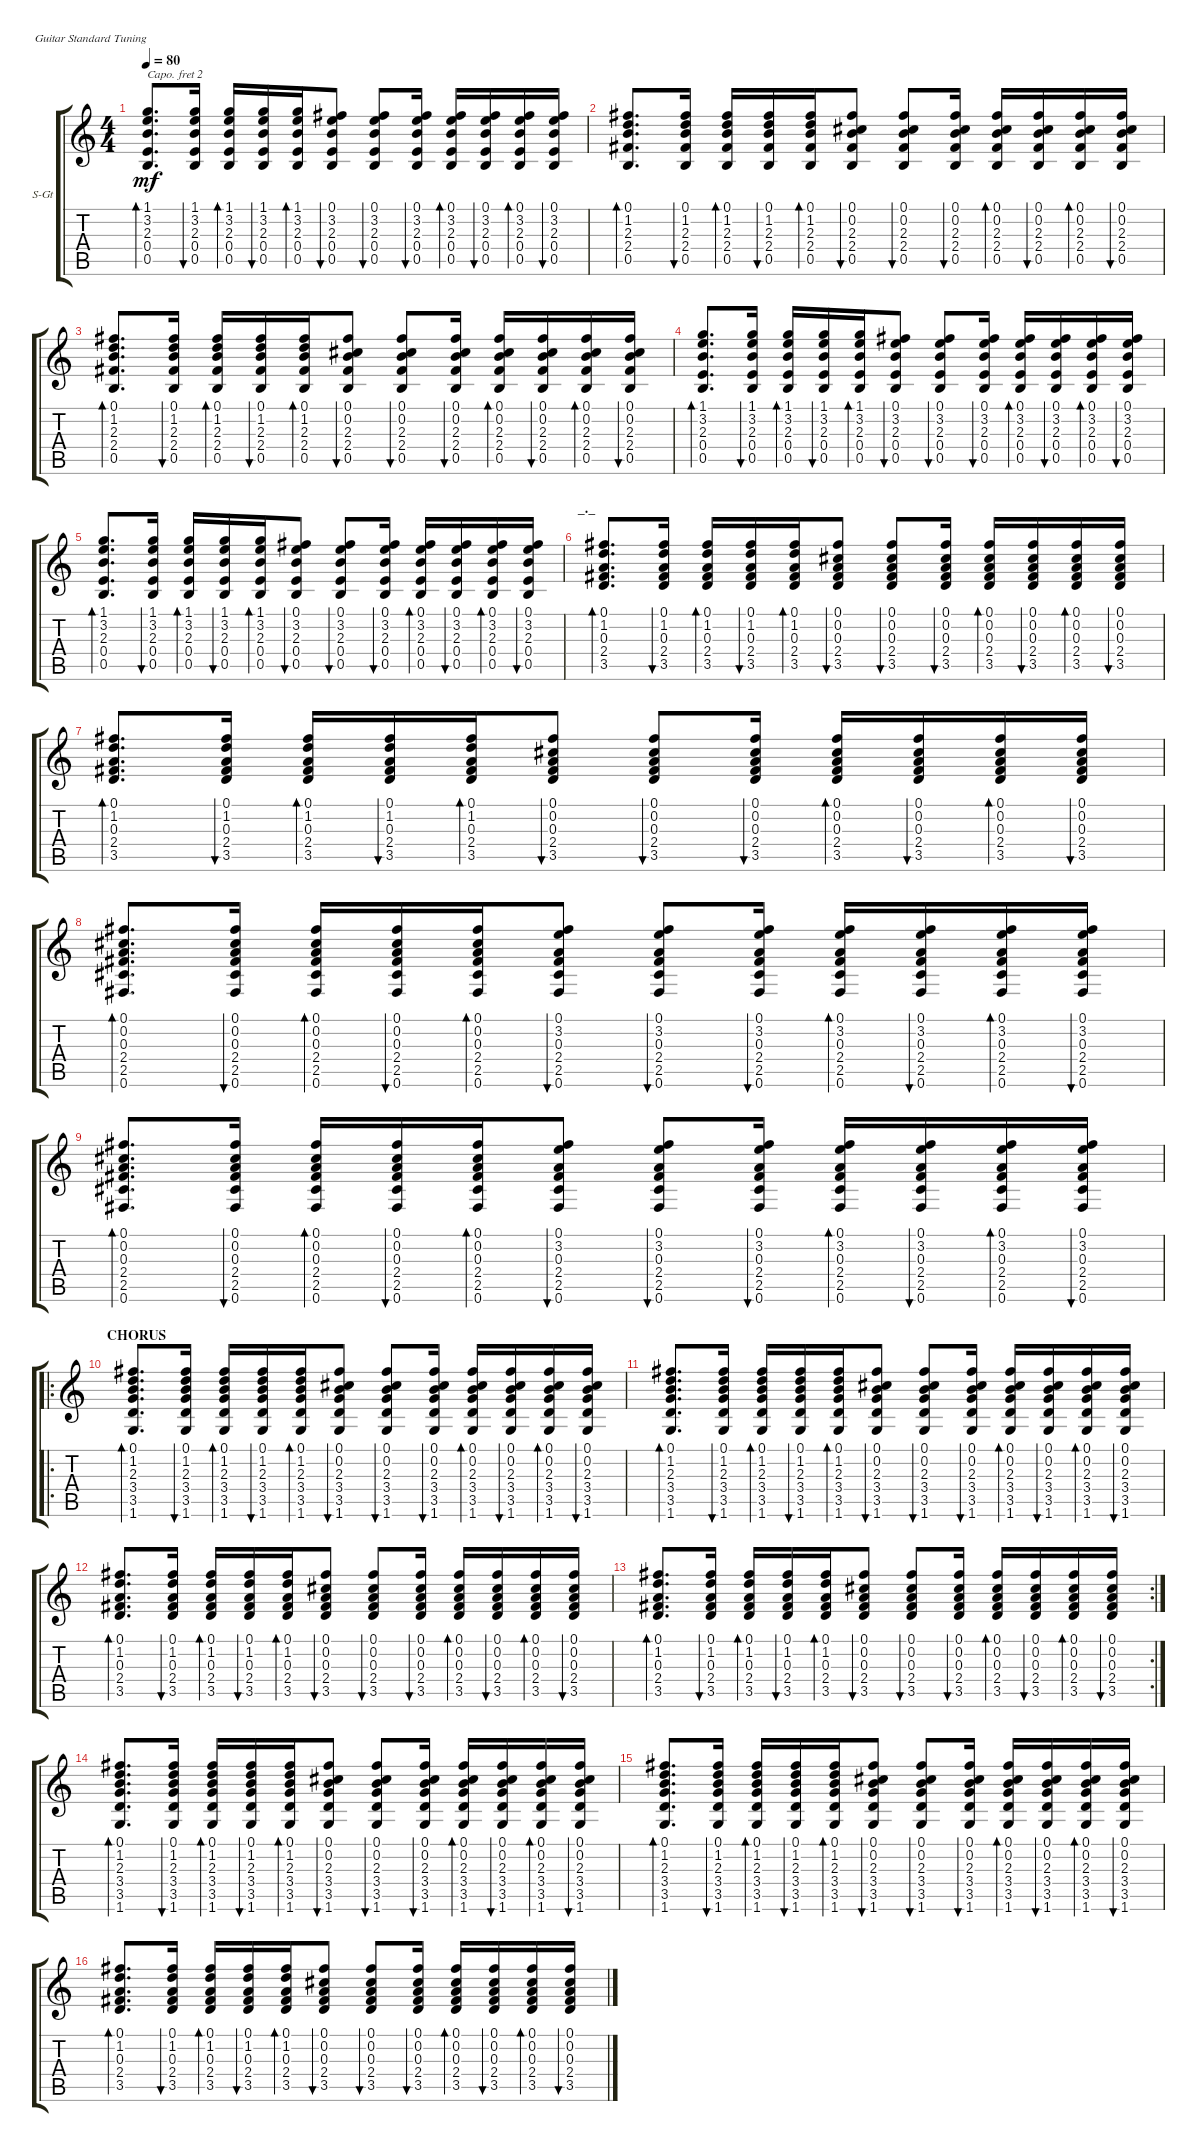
\defaultSystemsLayout 4
\bracketExtendMode groupsimilarinstruments
\firstSystemTrackNameOrientation horizontal
\otherSystemsTrackNameOrientation horizontal
\track ("Steel Guitar" "S-Gt") {instrument acousticguitarsteel}
\staff {score tabs}
\capo 2
\tuning (E4 B3 G3 D3 A2 E2)
\ts (4 4)
\tempo 80
\clef g2
\ks aminor
(0.5 0.4 2.3 3.2 1.1).8{d bd 30 dy mf} (0.5 0.4 2.3 3.2 1.1).16{bu 30} (0.5 0.4 2.3 3.2 1.1).16{bd 30} (0.5 0.4 2.3 3.2 1.1).16{bu 30} (0.5 0.4 2.3 3.2 1.1).16{bd 30} (0.5 0.4 2.3 3.2 0.1).8{bu 30} (0.5 0.4 2.3 3.2 0.1).8{bu 30} (0.5 0.4 2.3 3.2 0.1).16{bu 30} (0.5 0.4 2.3 3.2 0.1).16{bd 30} (0.5 0.4 2.3 3.2 0.1).16{bu 30} (0.5 0.4 2.3 3.2 0.1).16{bd 30} (0.5 0.4 2.3 3.2 0.1).16{bu 30} |
(0.5 2.4 2.3 1.2 0.1).8{d bd 30} (0.5 2.4 2.3 1.2 0.1).16{bu 30} (0.5 2.4 2.3 1.2 0.1).16{bd 30} (0.5 2.4 2.3 1.2 0.1).16{bu 30} (0.5 2.4 2.3 1.2 0.1).16{bd 30} (0.5 2.4 2.3 0.2 0.1).8{bu 30} (0.5 2.4 2.3 0.2 0.1).8{bu 30} (0.5 2.4 2.3 0.2 0.1).16{bu 30} (0.5 2.4 2.3 0.2 0.1).16{bd 30} (0.5 2.4 2.3 0.2 0.1).16{bu 30} (0.5 2.4 2.3 0.2 0.1).16{bd 30} (0.5 2.4 2.3 0.2 0.1).16{bu 30} |
(0.5 2.4 2.3 1.2 0.1).8{d bd 30} (0.5 2.4 2.3 1.2 0.1).16{bu 30} (0.5 2.4 2.3 1.2 0.1).16{bd 30} (0.5 2.4 2.3 1.2 0.1).16{bu 30} (0.5 2.4 2.3 1.2 0.1).16{bd 30} (0.5 2.4 2.3 0.2 0.1).8{bu 30} (0.5 2.4 2.3 0.2 0.1).8{bu 30} (0.5 2.4 2.3 0.2 0.1).16{bu 30} (0.5 2.4 2.3 0.2 0.1).16{bd 30} (0.5 2.4 2.3 0.2 0.1).16{bu 30} (0.5 2.4 2.3 0.2 0.1).16{bd 30} (0.5 2.4 2.3 0.2 0.1).16{bu 30} |
(0.5 0.4 2.3 3.2 1.1).8{d bd 30} (0.5 0.4 2.3 3.2 1.1).16{bu 30} (0.5 0.4 2.3 3.2 1.1).16{bd 30} (0.5 0.4 2.3 3.2 1.1).16{bu 30} (0.5 0.4 2.3 3.2 1.1).16{bd 30} (0.5 0.4 2.3 3.2 0.1).8{bu 30} (0.5 0.4 2.3 3.2 0.1).8{bu 30} (0.5 0.4 2.3 3.2 0.1).16{bu 30} (0.5 0.4 2.3 3.2 0.1).16{bd 30} (0.5 0.4 2.3 3.2 0.1).16{bu 30} (0.5 0.4 2.3 3.2 0.1).16{bd 30} (0.5 0.4 2.3 3.2 0.1).16{bu 30} |
(0.5 0.4 2.3 3.2 1.1).8{d bd 30} (0.5 0.4 2.3 3.2 1.1).16{bu 30} (0.5 0.4 2.3 3.2 1.1).16{bd 30} (0.5 0.4 2.3 3.2 1.1).16{bu 30} (0.5 0.4 2.3 3.2 1.1).16{bd 30} (0.5 0.4 2.3 3.2 0.1).8{bu 30} (0.5 0.4 2.3 3.2 0.1).8{bu 30} (0.5 0.4 2.3 3.2 0.1).16{bu 30} (0.5 0.4 2.3 3.2 0.1).16{bd 30} (0.5 0.4 2.3 3.2 0.1).16{bu 30} (0.5 0.4 2.3 3.2 0.1).16{bd 30} (0.5 0.4 2.3 3.2 0.1).16{bu 30} |
\section ("" "_._")
(3.5 2.4 0.3 1.2 0.1).8{d bd 30} (3.5 2.4 0.3 1.2 0.1).16{bu 30} (3.5 2.4 0.3 1.2 0.1).16{bd 30} (3.5 2.4 0.3 1.2 0.1).16{bu 30} (3.5 2.4 0.3 1.2 0.1).16{bd 30} (3.5 2.4 0.3 0.2 0.1).8{bu 30} (3.5 2.4 0.3 0.2 0.1).8{bu 30} (3.5 2.4 0.3 0.2 0.1).16{bu 30} (3.5 2.4 0.3 0.2 0.1).16{bd 30} (3.5 2.4 0.3 0.2 0.1).16{bu 30} (3.5 2.4 0.3 0.2 0.1).16{bd 30} (3.5 2.4 0.3 0.2 0.1).16{bu 30} |
(3.5 2.4 0.3 1.2 0.1).8{d bd 30} (3.5 2.4 0.3 1.2 0.1).16{bu 30} (3.5 2.4 0.3 1.2 0.1).16{bd 30} (3.5 2.4 0.3 1.2 0.1).16{bu 30} (3.5 2.4 0.3 1.2 0.1).16{bd 30} (3.5 2.4 0.3 0.2 0.1).8{bu 30} (3.5 2.4 0.3 0.2 0.1).8{bu 30} (3.5 2.4 0.3 0.2 0.1).16{bu 30} (3.5 2.4 0.3 0.2 0.1).16{bd 30} (3.5 2.4 0.3 0.2 0.1).16{bu 30} (3.5 2.4 0.3 0.2 0.1).16{bd 30} (3.5 2.4 0.3 0.2 0.1).16{bu 30} |
(2.5 2.4 0.3 0.2 0.1 0.6).8{d bd 30} (2.5 2.4 0.3 0.2 0.1 0.6).16{bu 30} (2.5 2.4 0.3 0.2 0.1 0.6).16{bd 30} (2.5 2.4 0.3 0.2 0.1 0.6).16{bu 30} (2.5 2.4 0.3 0.2 0.1 0.6).16{bd 30} (2.5 2.4 0.3 3.2 0.1 0.6).8{bu 30} (2.5 2.4 0.3 3.2 0.1 0.6).8{bu 30} (2.5 2.4 0.3 3.2 0.1 0.6).16{bu 30} (2.5 2.4 0.3 3.2 0.1 0.6).16{bd 30} (2.5 2.4 0.3 3.2 0.1 0.6).16{bu 30} (2.5 2.4 0.3 3.2 0.1 0.6).16{bd 30} (2.5 2.4 0.3 3.2 0.1 0.6).16{bu 30} |
(2.5 2.4 0.3 0.2 0.1 0.6).8{d bd 30} (2.5 2.4 0.3 0.2 0.1 0.6).16{bu 30} (2.5 2.4 0.3 0.2 0.1 0.6).16{bd 30} (2.5 2.4 0.3 0.2 0.1 0.6).16{bu 30} (2.5 2.4 0.3 0.2 0.1 0.6).16{bd 30} (2.5 2.4 0.3 3.2 0.1 0.6).8{bu 30} (2.5 2.4 0.3 3.2 0.1 0.6).8{bu 30} (2.5 2.4 0.3 3.2 0.1 0.6).16{bu 30} (2.5 2.4 0.3 3.2 0.1 0.6).16{bd 30} (2.5 2.4 0.3 3.2 0.1 0.6).16{bu 30} (2.5 2.4 0.3 3.2 0.1 0.6).16{bd 30} (2.5 2.4 0.3 3.2 0.1 0.6).16{bu 30} |
\ro
\section ("" "CHORUS")
(3.5 3.4 2.3 1.2 0.1 1.6).8{d bd 30} (3.5 3.4 2.3 1.2 0.1 1.6).16{bu 30} (3.5 3.4 2.3 1.2 0.1 1.6).16{bd 30} (3.5 3.4 2.3 1.2 0.1 1.6).16{bu 30} (3.5 3.4 2.3 1.2 0.1 1.6).16{bd 30} (3.5 3.4 2.3 0.2 0.1 1.6).8{bu 30} (3.5 3.4 2.3 0.2 0.1 1.6).8{bu 30} (3.5 3.4 2.3 0.2 0.1 1.6).16{bu 30} (3.5 3.4 2.3 0.2 0.1 1.6).16{bd 30} (3.5 3.4 2.3 0.2 0.1 1.6).16{bu 30} (3.5 3.4 2.3 0.2 0.1 1.6).16{bd 30} (3.5 3.4 2.3 0.2 0.1 1.6).16{bu 30} |
(3.5 3.4 2.3 1.2 0.1 1.6).8{d bd 30} (3.5 3.4 2.3 1.2 0.1 1.6).16{bu 30} (3.5 3.4 2.3 1.2 0.1 1.6).16{bd 30} (3.5 3.4 2.3 1.2 0.1 1.6).16{bu 30} (3.5 3.4 2.3 1.2 0.1 1.6).16{bd 30} (3.5 3.4 2.3 0.2 0.1 1.6).8{bu 30} (3.5 3.4 2.3 0.2 0.1 1.6).8{bu 30} (3.5 3.4 2.3 0.2 0.1 1.6).16{bu 30} (3.5 3.4 2.3 0.2 0.1 1.6).16{bd 30} (3.5 3.4 2.3 0.2 0.1 1.6).16{bu 30} (3.5 3.4 2.3 0.2 0.1 1.6).16{bd 30} (3.5 3.4 2.3 0.2 0.1 1.6).16{bu 30} |
(3.5 2.4 0.3 1.2 0.1).8{d bd 30} (3.5 2.4 0.3 1.2 0.1).16{bu 30} (3.5 2.4 0.3 1.2 0.1).16{bd 30} (3.5 2.4 0.3 1.2 0.1).16{bu 30} (3.5 2.4 0.3 1.2 0.1).16{bd 30} (3.5 2.4 0.3 0.2 0.1).8{bu 30} (3.5 2.4 0.3 0.2 0.1).8{bu 30} (3.5 2.4 0.3 0.2 0.1).16{bu 30} (3.5 2.4 0.3 0.2 0.1).16{bd 30} (3.5 2.4 0.3 0.2 0.1).16{bu 30} (3.5 2.4 0.3 0.2 0.1).16{bd 30} (3.5 2.4 0.3 0.2 0.1).16{bu 30} |
\rc 2
(3.5 2.4 0.3 1.2 0.1).8{d bd 30} (3.5 2.4 0.3 1.2 0.1).16{bu 30} (3.5 2.4 0.3 1.2 0.1).16{bd 30} (3.5 2.4 0.3 1.2 0.1).16{bu 30} (3.5 2.4 0.3 1.2 0.1).16{bd 30} (3.5 2.4 0.3 0.2 0.1).8{bu 30} (3.5 2.4 0.3 0.2 0.1).8{bu 30} (3.5 2.4 0.3 0.2 0.1).16{bu 30} (3.5 2.4 0.3 0.2 0.1).16{bd 30} (3.5 2.4 0.3 0.2 0.1).16{bu 30} (3.5 2.4 0.3 0.2 0.1).16{bd 30} (3.5 2.4 0.3 0.2 0.1).16{bu 30} |
(3.5 3.4 2.3 1.2 0.1 1.6).8{d bd 30} (3.5 3.4 2.3 1.2 0.1 1.6).16{bu 30} (3.5 3.4 2.3 1.2 0.1 1.6).16{bd 30} (3.5 3.4 2.3 1.2 0.1 1.6).16{bu 30} (3.5 3.4 2.3 1.2 0.1 1.6).16{bd 30} (3.5 3.4 2.3 0.2 0.1 1.6).8{bu 30} (3.5 3.4 2.3 0.2 0.1 1.6).8{bu 30} (3.5 3.4 2.3 0.2 0.1 1.6).16{bu 30} (3.5 3.4 2.3 0.2 0.1 1.6).16{bd 30} (3.5 3.4 2.3 0.2 0.1 1.6).16{bu 30} (3.5 3.4 2.3 0.2 0.1 1.6).16{bd 30} (3.5 3.4 2.3 0.2 0.1 1.6).16{bu 30} |
(3.5 3.4 2.3 1.2 0.1 1.6).8{d bd 30} (3.5 3.4 2.3 1.2 0.1 1.6).16{bu 30} (3.5 3.4 2.3 1.2 0.1 1.6).16{bd 30} (3.5 3.4 2.3 1.2 0.1 1.6).16{bu 30} (3.5 3.4 2.3 1.2 0.1 1.6).16{bd 30} (3.5 3.4 2.3 0.2 0.1 1.6).8{bu 30} (3.5 3.4 2.3 0.2 0.1 1.6).8{bu 30} (3.5 3.4 2.3 0.2 0.1 1.6).16{bu 30} (3.5 3.4 2.3 0.2 0.1 1.6).16{bd 30} (3.5 3.4 2.3 0.2 0.1 1.6).16{bu 30} (3.5 3.4 2.3 0.2 0.1 1.6).16{bd 30} (3.5 3.4 2.3 0.2 0.1 1.6).16{bu 30} |
(3.5 2.4 0.3 1.2 0.1).8{d bd 30} (3.5 2.4 0.3 1.2 0.1).16{bu 30} (3.5 2.4 0.3 1.2 0.1).16{bd 30} (3.5 2.4 0.3 1.2 0.1).16{bu 30} (3.5 2.4 0.3 1.2 0.1).16{bd 30} (3.5 2.4 0.3 0.2 0.1).8{bu 30} (3.5 2.4 0.3 0.2 0.1).8{bu 30} (3.5 2.4 0.3 0.2 0.1).16{bu 30} (3.5 2.4 0.3 0.2 0.1).16{bd 30} (3.5 2.4 0.3 0.2 0.1).16{bu 30} (3.5 2.4 0.3 0.2 0.1).16{bd 30} (3.5 2.4 0.3 0.2 0.1).16{bu 30}
